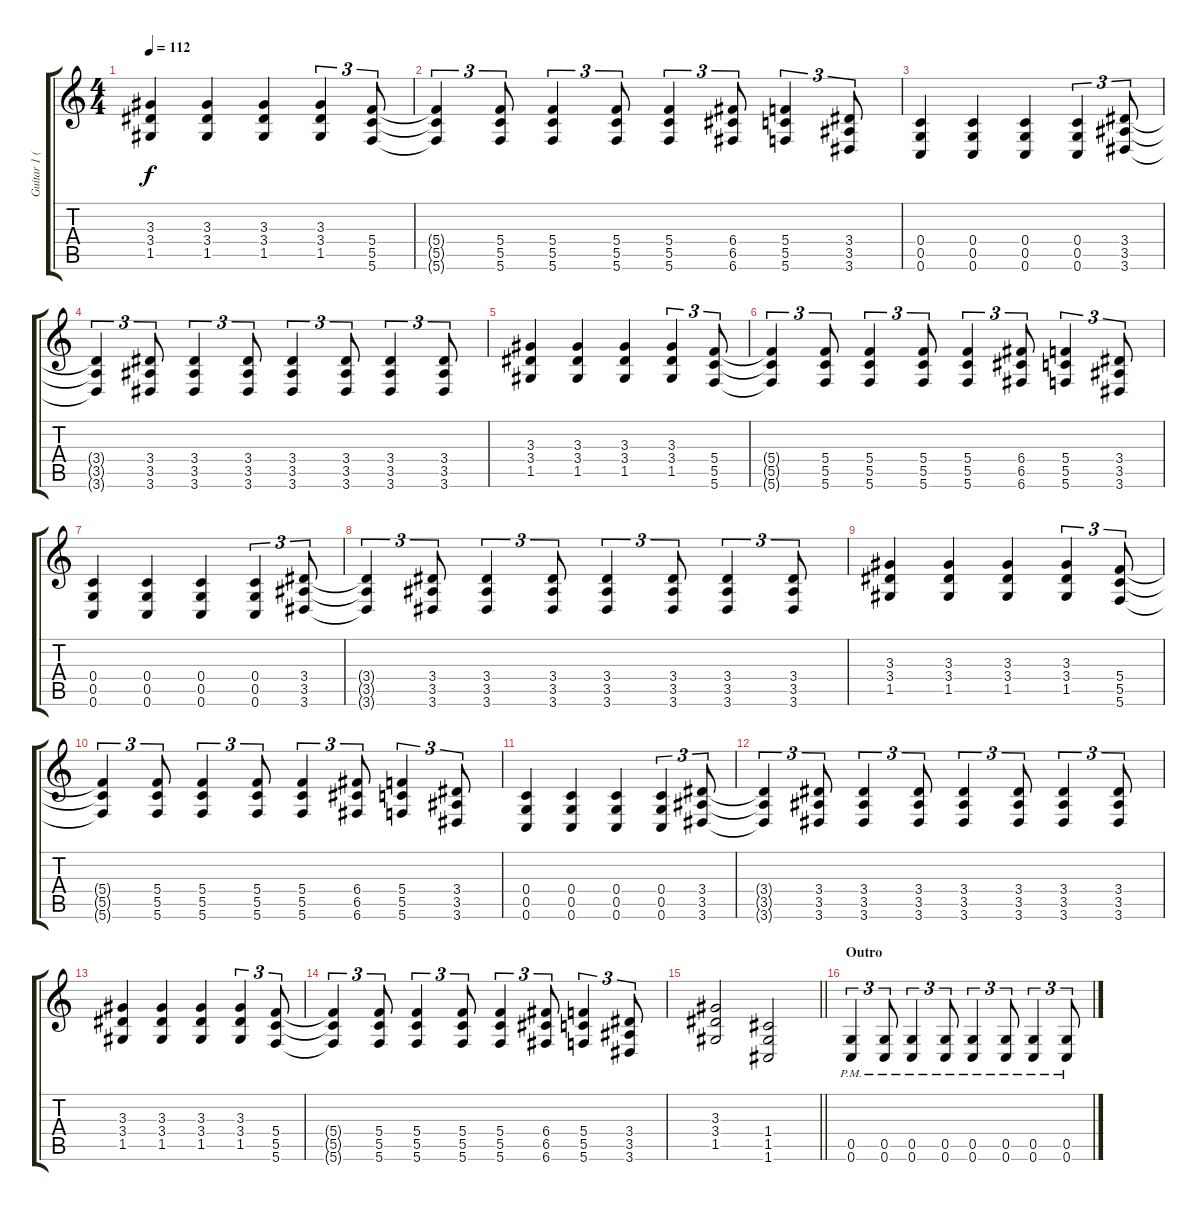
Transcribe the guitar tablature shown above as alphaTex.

\track ("Guitar 1 (Dan Jacobs)" "Guitar 1 (") {instrument distortionguitar}
\staff {score tabs}
\tuning (D4 A3 F3 C3 G2 C2) {hide}
\ts (4 4)
\tempo 112
\clef g2
\ks c
(3.3 3.4 1.5).4{dy f} (3.3 3.4 1.5).4 (3.3 3.4 1.5).4 (3.3 3.4 1.5).4{tu (3 2)} (5.4 5.5 5.6).8{tu (3 2)} |
(5.4{t} 5.5{t} 5.6{t}).4{tu (3 2)} (5.4 5.5 5.6).8{tu (3 2)} (5.4 5.5 5.6).4{tu (3 2)} (5.4 5.5 5.6).8{tu (3 2)} (5.4 5.5 5.6).4{tu (3 2)} (6.4 6.5 6.6).8{tu (3 2)} (5.4 5.5 5.6).4{tu (3 2)} (3.4 3.5 3.6).8{tu (3 2)} |
(0.4 0.5 0.6).4 (0.4 0.5 0.6).4 (0.4 0.5 0.6).4 (0.4 0.5 0.6).4{tu (3 2)} (3.4 3.5 3.6).8{tu (3 2)} |
(3.4{t} 3.5{t} 3.6{t}).4{tu (3 2)} (3.4 3.5 3.6).8{tu (3 2)} (3.4 3.5 3.6).4{tu (3 2)} (3.4 3.5 3.6).8{tu (3 2)} (3.4 3.5 3.6).4{tu (3 2)} (3.4 3.5 3.6).8{tu (3 2)} (3.4 3.5 3.6).4{tu (3 2)} (3.4 3.5 3.6).8{tu (3 2)} |
(3.3 3.4 1.5).4 (3.3 3.4 1.5).4 (3.3 3.4 1.5).4 (3.3 3.4 1.5).4{tu (3 2)} (5.4 5.5 5.6).8{tu (3 2)} |
(5.4{t} 5.5{t} 5.6{t}).4{tu (3 2)} (5.4 5.5 5.6).8{tu (3 2)} (5.4 5.5 5.6).4{tu (3 2)} (5.4 5.5 5.6).8{tu (3 2)} (5.4 5.5 5.6).4{tu (3 2)} (6.4 6.5 6.6).8{tu (3 2)} (5.4 5.5 5.6).4{tu (3 2)} (3.4 3.5 3.6).8{tu (3 2)} |
(0.4 0.5 0.6).4 (0.4 0.5 0.6).4 (0.4 0.5 0.6).4 (0.4 0.5 0.6).4{tu (3 2)} (3.4 3.5 3.6).8{tu (3 2)} |
(3.4{t} 3.5{t} 3.6{t}).4{tu (3 2)} (3.4 3.5 3.6).8{tu (3 2)} (3.4 3.5 3.6).4{tu (3 2)} (3.4 3.5 3.6).8{tu (3 2)} (3.4 3.5 3.6).4{tu (3 2)} (3.4 3.5 3.6).8{tu (3 2)} (3.4 3.5 3.6).4{tu (3 2)} (3.4 3.5 3.6).8{tu (3 2)} |
(3.3 3.4 1.5).4 (3.3 3.4 1.5).4 (3.3 3.4 1.5).4 (3.3 3.4 1.5).4{tu (3 2)} (5.4 5.5 5.6).8{tu (3 2)} |
(5.4{t} 5.5{t} 5.6{t}).4{tu (3 2)} (5.4 5.5 5.6).8{tu (3 2)} (5.4 5.5 5.6).4{tu (3 2)} (5.4 5.5 5.6).8{tu (3 2)} (5.4 5.5 5.6).4{tu (3 2)} (6.4 6.5 6.6).8{tu (3 2)} (5.4 5.5 5.6).4{tu (3 2)} (3.4 3.5 3.6).8{tu (3 2)} |
(0.4 0.5 0.6).4 (0.4 0.5 0.6).4 (0.4 0.5 0.6).4 (0.4 0.5 0.6).4{tu (3 2)} (3.4 3.5 3.6).8{tu (3 2)} |
(3.4{t} 3.5{t} 3.6{t}).4{tu (3 2)} (3.4 3.5 3.6).8{tu (3 2)} (3.4 3.5 3.6).4{tu (3 2)} (3.4 3.5 3.6).8{tu (3 2)} (3.4 3.5 3.6).4{tu (3 2)} (3.4 3.5 3.6).8{tu (3 2)} (3.4 3.5 3.6).4{tu (3 2)} (3.4 3.5 3.6).8{tu (3 2)} |
(3.3 3.4 1.5).4 (3.3 3.4 1.5).4 (3.3 3.4 1.5).4 (3.3 3.4 1.5).4{tu (3 2)} (5.4 5.5 5.6).8{tu (3 2)} |
(5.4{t} 5.5{t} 5.6{t}).4{tu (3 2)} (5.4 5.5 5.6).8{tu (3 2)} (5.4 5.5 5.6).4{tu (3 2)} (5.4 5.5 5.6).8{tu (3 2)} (5.4 5.5 5.6).4{tu (3 2)} (6.4 6.5 6.6).8{tu (3 2)} (5.4 5.5 5.6).4{tu (3 2)} (3.4 3.5 3.6).8{tu (3 2)} |
\barLineRight lightlight
(3.3 3.4 1.5).2 (1.4 1.5 1.6).2 |
\section ("" "Outro")
(0.5{pm} 0.6{pm}).4{tu (3 2)} (0.5{pm} 0.6{pm}).8{tu (3 2)} (0.5{pm} 0.6{pm}).4{tu (3 2)} (0.5{pm} 0.6{pm}).8{tu (3 2)} (0.5{pm} 0.6{pm}).4{tu (3 2)} (0.5{pm} 0.6{pm}).8{tu (3 2)} (0.5{pm} 0.6{pm}).4{tu (3 2)} (0.5{pm} 0.6{pm}).8{tu (3 2)}
